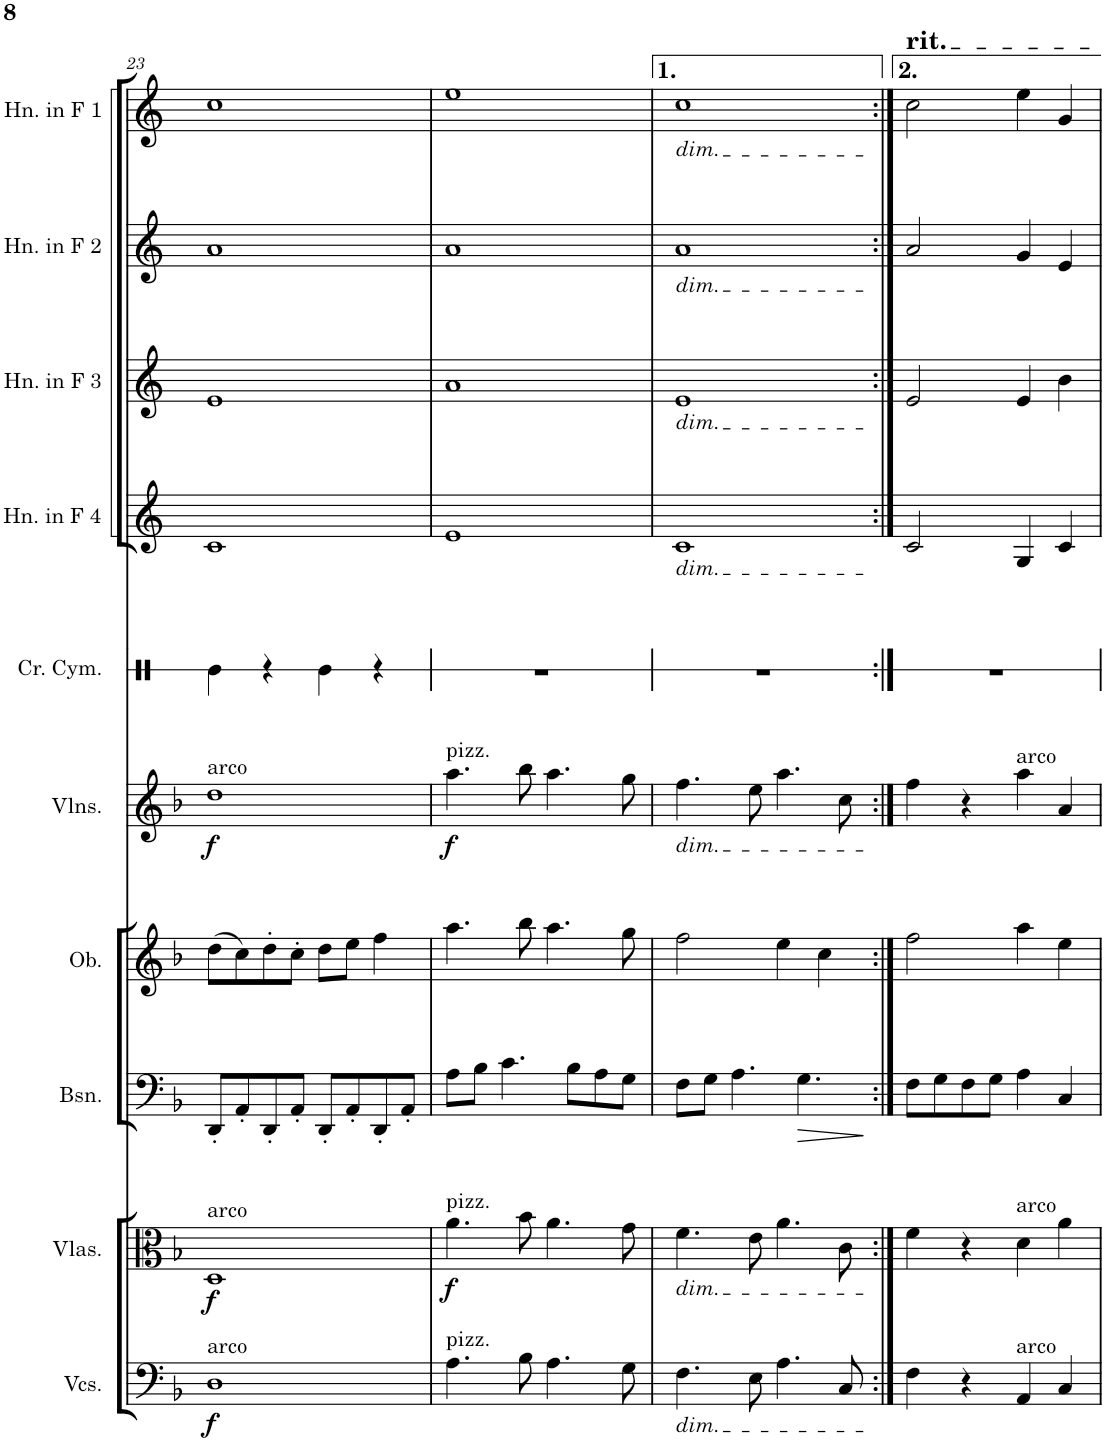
**kern	**dynam	**kern	**dynam	**kern	**dynam	**kern	**kern	**dynam	**kern	**kern	**kern	**kern	**kern
*part10	*part10	*part9	*part9	*part8	*part8	*part7	*part6	*part6	*part5	*part4	*part3	*part2	*part1
*staff10	*staff10	*staff9	*staff9	*staff8	*staff8	*staff7	*staff6	*staff6	*staff5	*staff4	*staff3	*staff2	*staff1
*I"Violoncellos	*	*I"Violas	*	*I"Bassoon	*	*I"Oboe	*I"Violins	*	*I"Crash Cymbal	*I"Horn in F 4	*I"Horn in F 3	*I"Horn in F 2	*I"Horn in F 1
*I'Vcs.	*	*I'Vlas.	*	*I'Bsn.	*	*I'Ob.	*I'Vlns.	*	*I'Cr. Cym.	*I'Hn. in F 4	*I'Hn. in F 3	*I'Hn. in F 2	*I'Hn. in F 1
!!LO:PB:g=z
*clefF4	*	*clefC3	*	*clefF4	*	*clefG2	*clefG2	*	*clefX	*clefG2	*clefG2	*clefG2	*clefG2
*	*	*	*	*	*	*	*	*	*	*Trd4c7	*Trd4c7	*Trd4c7	*Trd4c7
*k[b-]	*	*k[b-]	*	*k[b-]	*	*k[b-]	*k[b-]	*	*k[]	*k[]	*k[]	*k[]	*k[]
*M4/4	*	*M4/4	*	*M4/4	*	*M4/4	*M4/4	*	*M4/4	*M4/4	*M4/4	*M4/4	*M4/4
=23	=23	=23	=23	=23	=23	=23	=23	=23	=23	=23	=23	=23	=23
!	!	!	!	!	!	!	!LO:TX:a:t=arco	!	!	!	!	!	!
!	!	!LO:TX:a:t=arco	!	!	!	!	!	!	!	!	!	!	!
!LO:TX:a:t=arco	!	!	!	!	!	!	!	!	!	!	!	!	!
!	!LO:DY:b	!	!LO:DY:b	!	!	!	!	!LO:DY:b	!	!	!	!	!
1D	f	1D	f	8DD'/L	.	(8dd\L	1dd	f	4Re\	1c	1e	1a	1cc
.	.	.	.	8AA'/	.	8cc\)	.	.	.	.	.	.	.
.	.	.	.	8DD'/	.	8dd'\	.	.	4r	.	.	.	.
.	.	.	.	8AA'/J	.	8cc'\J	.	.	.	.	.	.	.
.	.	.	.	8DD'/L	.	8dd\L	.	.	4Re\	.	.	.	.
.	.	.	.	8AA'/	.	8ee\J	.	.	.	.	.	.	.
.	.	.	.	8DD'/	.	4ff\	.	.	4r	.	.	.	.
.	.	.	.	8AA'/J	.	.	.	.	.	.	.	.	.
=24	=24	=24	=24	=24	=24	=24	=24	=24	=24	=24	=24	=24	=24
!	!	!	!	!	!	!	!LO:TX:a:t=pizz.	!	!	!	!	!	!
!	!	!LO:TX:a:t=pizz.	!	!	!	!	!	!	!	!	!	!	!
!LO:TX:a:t=pizz.	!	!	!	!	!	!	!	!	!	!	!	!	!
!	!	!	!LO:DY:b	!	!	!	!	!LO:DY:b	!	!	!	!	!
4.A\	.	4.a\	f	8A\L	.	4.aa\	4.aa\	f	1r	1e	1a	1a	1ee
.	.	.	.	8B-\J	.	.	.	.	.	.	.	.	.
.	.	.	.	4.c\	.	.	.	.	.	.	.	.	.
8B-\	.	8b-\	.	.	.	8bb-\	8bb-\	.	.	.	.	.	.
4.A\	.	4.a\	.	.	.	4.aa\	4.aa\	.	.	.	.	.	.
.	.	.	.	8B-\L	.	.	.	.	.	.	.	.	.
.	.	.	.	8A\	.	.	.	.	.	.	.	.	.
8G\	.	8g\	.	8G\J	.	8gg\	8gg\	.	.	.	.	.	.
=25	=25	=25	=25	=25	=25	=25	=25	=25	=25	=25	=25	=25	=25
!	!	!	!	!	!	!	!	!	!	!	!	!	!LO:TX:b:i:t=dim.
!	!	!	!	!	!	!	!	!	!	!	!	!LO:TX:b:i:t=dim.	!
!	!	!	!	!	!	!	!	!	!	!	!LO:TX:b:i:t=dim.	!	!
!	!	!	!	!	!	!	!	!	!	!LO:TX:b:i:t=dim.	!	!	!
!	!	!	!	!	!	!	!LO:TX:b:i:t=dim.	!	!	!	!	!	!
!	!	!LO:TX:b:i:t=dim.	!	!	!	!	!	!	!	!	!	!	!
!LO:TX:b:i:t=dim.	!	!	!	!	!	!	!	!	!	!	!	!	!
4.F\	.	4.f\	.	8F\L	.	2ff\	4.ff\	.	1r	1c	1e	1a	1cc
.	.	.	.	8G\J	.	.	.	.	.	.	.	.	.
.	.	.	.	4.A\	.	.	.	.	.	.	.	.	.
8E\	.	8e\	.	.	.	.	8ee\	.	.	.	.	.	.
4.A\	.	4.a\	.	.	.	4ee\	4.aa\	.	.	.	.	.	.
!	!	!	!	!	!LO:HP:b	!	!	!	!	!	!	!	!
.	.	.	.	4.G\	>	.	.	.	.	.	.	.	.
.	.	.	.	.	.	4cc\	.	.	.	.	.	.	.
8C/	.	8c\	.	.	.	.	8cc\	.	.	.	.	.	.
.	.	.	.	.	]	.	.	.	.	.	.	.	.
=26:|!	=26:|!	=26:|!	=26:|!	=26:|!	=26:|!	=26:|!	=26:|!	=26:|!	=26:|!	=26:|!	=26:|!	=26:|!	=26:|!
!	!	!	!	!	!	!	!	!	!	!	!	!	!LO:TX:a:t=rit.
4F\	.	4f\	.	8F\L	.	2ff\	4ff\	.	1r	2c/	2e/	2a/	2cc\
.	.	.	.	8G\	.	.	.	.	.	.	.	.	.
4r	.	4r	.	8F\	.	.	4r	.	.	.	.	.	.
.	.	.	.	8G\J	.	.	.	.	.	.	.	.	.
!	!	!	!	!	!	!	!LO:TX:a:t=arco	!	!	!	!	!	!
!	!	!LO:TX:a:t=arco	!	!	!	!	!	!	!	!	!	!	!
!LO:TX:a:t=arco	!	!	!	!	!	!	!	!	!	!	!	!	!
4AA/	.	4d\	.	4A\	.	4aa\	4aa\	.	.	4G/	4e/	4g/	4ee\
4C/	.	4a\	.	4C/	.	4ee\	4a/	.	.	4c/	4b\	4e/	4g/
=	=	=	=	=	=	=	=	=	=	=	=	=	=
*-	*-	*-	*-	*-	*-	*-	*-	*-	*-	*-	*-	*-	*-
